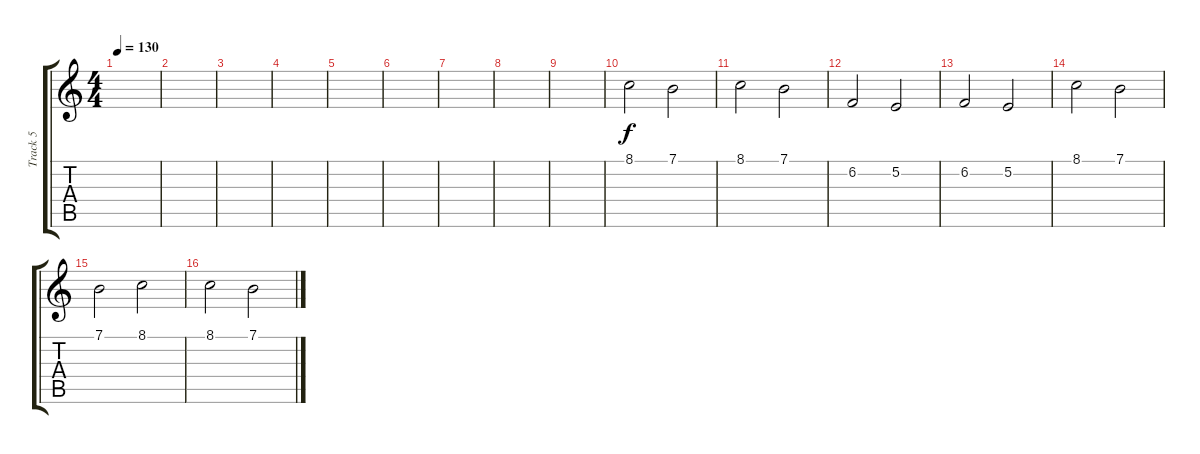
\track ("Track 5" "Track 5") {instrument violin}
\staff {score tabs}
\tuning (E4 B3 G3 D3 A2 E2) {hide}
\ts (4 4)
\tempo 130
\clef g2
\ks c
|
|
|
|
|
|
|
|
|
8.1.2 7.1.2 |
8.1.2 7.1.2 |
6.2.2 5.2.2 |
6.2.2 5.2.2 |
8.1.2 7.1.2 |
7.1.2 8.1.2 |
8.1.2 7.1.2
